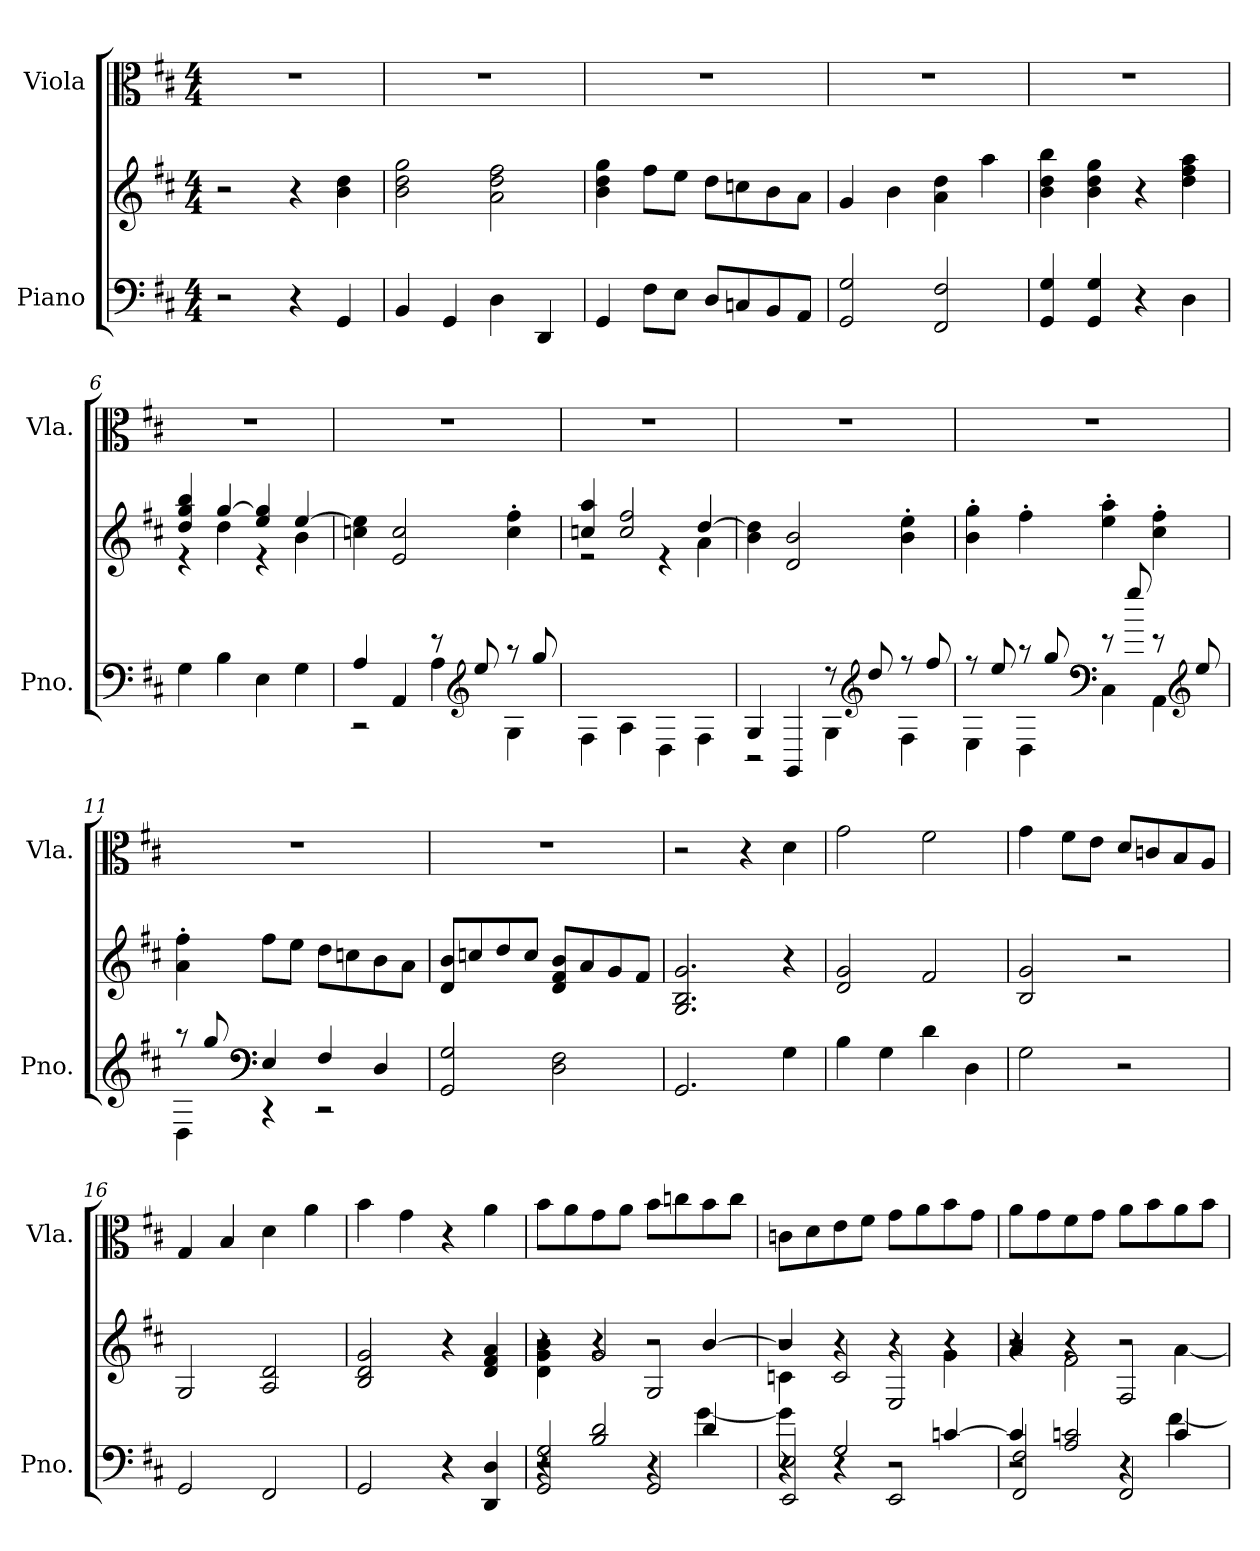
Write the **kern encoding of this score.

**kern	**kern	**kern
*part2	*part2	*part1
*staff3	*staff2	*staff1
*I"Piano	*	*I"Viola
*I'Pno.	*	*I'Vla.
*clefF4	*clefG2	*clefC3
*k[f#c#]	*k[f#c#]	*k[f#c#]
*M4/4	*M4/4	*M4/4
*MM214	*MM214	*MM214
=1	=1	=1
*	*	*^
2r	2r	1r	2.ryy
4r	4r	.	.
*	*	*MM160	*
4GG/	4b\ 4dd\	.	4ryy
*	*	*v	*v
=2	=2	=2
4BB/	2b\ 2dd\ 2gg\	1r
4GG/	.	.
4D\	2a\ 2dd\ 2ff#\	.
4DD/	.	.
=3	=3	=3
4GG/	4b\ 4dd\ 4gg\	1r
8F#\L	8ff#\L	.
8E\J	8ee\J	.
8D/L	8dd\L	.
8Cn/	8ccn\	.
8BB/	8b\	.
8AA/J	8a\J	.
=4	=4	=4
2GG/ 2G/	4g/	1r
.	4b\	.
2FF#/ 2F#/	4a\ 4dd\	.
.	4aa\	.
=5	=5	=5
4GG/ 4G/	4b\ 4dd\ 4bb\	1r
4GG/ 4G/	4b\ 4dd\ 4gg\	.
4r	4r	.
4D\	4dd\ 4ff#\ 4aa\	.
=6	=6	=6
*	*^	*
4G\	4dd/ 4gg/ 4bb/	4r	1r
4B\	[4gg/	4dd\	.
4E\	4ee/ 4gg/]	4r	.
4G\	[4ee/	4b\	.
*	*v	*v	*
=7	=7	=7
*^	*	*
4A/	2r	4ccn\ 4ee\]	1r
4AA/	.	2e/ 2cc/	.
8r	4A\	.	.
*clefG2	*	*	*
8ee/	.	.	.
8r	4G\	4cc\' 4ff#\'	.
8gg/	.	.	.
*v	*v	*	*
!!LO:LB:g=z
=8	=8	=8
*	*^	*
4F#\	4ccn/ 4aa/	2r	1r
4A\	2cc/ 2ff#/	.	.
4D\	.	4r	.
4F#\	[4dd/	4a\	.
*	*v	*v	*
=9	=9	=9
*^	*	*
4G/	2r	4b\ 4dd\]	1r
4GG/	.	2d/ 2b/	.
8r	4G\	.	.
*clefG2	*	*	*
8dd/	.	.	.
8r	4F#\	4b\' 4ee\'	.
8ff#/	.	.	.
=10	=10	=10	=10
8r	4E\	4b\' 4gg\'	1r
8ee/	.	.	.
8r	4D\	4ff#'\	.
8gg/	.	.	.
*clefF4	*	*	*
8r	4C#\	4ee\' 4aa\'	.
8gg/	.	.	.
8r	4AA\	4cc#\' 4ff#\'	.
*clefG2	*	*	*
8ee/	.	.	.
=11	=11	=11	=11
8r	4D\	4a\' 4ff#\'	1r
8gg/	.	.	.
*clefF4	*	*	*
4E/	4r	8ff#\L	.
.	.	8ee\J	.
4F#/	2r	8dd\L	.
.	.	8ccn\	.
4D/	.	8b\	.
.	.	8a\J	.
*v	*v	*	*
!!LO:LB:g=z
=12	=12	=12
2GG/ 2G/	8d/ 8b/L	1r
.	8ccn/	.
.	8dd/	.
.	8cc/J	.
2D\ 2F#\	8d/ 8f#/ 8b/L	.
.	8a/	.
.	8g/	.
.	8f#/J	.
=13	=13	=13
2.GG/	2.G/ 2.B/ 2.g/	2r
.	.	4r
4G\	4r	4d\
=14	=14	=14
4B\	2d/ 2g/	2g\
4G\	.	.
4d\	2f#/	2f#\
4D\	.	.
=15	=15	=15
2G\	2B/ 2g/	4g\
.	.	8f#\L
.	.	8e\J
2r	2r	8d/L
.	.	8cn/
.	.	8B/
.	.	8A/J
=16	=16	=16
2GG/	2G/	4G/
.	.	4B/
2FF#/	2A/ 2d/	4d\
.	.	4a\
=17	=17	=17
2GG/	2B/ 2d/ 2g/	4b\
.	.	4g\
4r	4r	4r
4DD/ 4D/	4d/ 4f#/ 4a/	4a\
!!LO:PB:g=z
=18	=18	=18
*^	*^	*
*	*^	*	*^	*
4r	2r	2GG/ 2G/	4r	4d\ 4g\ 4b\	2r	8b\L
.	.	.	.	.	.	8a\
2B/ 2d/	.	.	2g/	4r	.	8g\
.	.	.	.	.	.	8a\J
.	4r	2GG/	.	2r	2G/	8b\L
.	.	.	.	.	.	8ccn\
4d/	[4g\	.	[4b/	.	.	8b\
.	.	.	.	.	.	8cc\J
=19	=19	=19	=19	=19	=19	=19
4r	4g\]	2EE/ 2E/	4b/]	4cn\	2r	8cn\L
.	.	.	.	.	.	8d\
2G/	4r	.	2c/	4r	.	8e\
.	.	.	.	.	.	8f#\J
.	2r	2EE/	.	4r	2E/	8g\L
.	.	.	.	.	.	8a\
[4cn/	.	.	4r	4g\	.	8b\
.	.	.	.	.	.	8g\J
=20	=20	=20	=20	=20	=20	=20
4c/]	2r	2FF#/ 2F#/	4a/	4r	2r	8a\L
.	.	.	.	.	.	8g\
2A/ 2cn/	.	.	4r	2f#\	.	8f#\
.	.	.	.	.	.	8g\J
.	4r	2FF#/	2r	.	2F#/	8a\L
.	.	.	.	.	.	8b\
4c/	[4f#\	.	.	[4a\	.	8a\
.	.	.	.	.	.	8b\J
*v	*v	*v	*	*	*	*
*	*v	*v	*v	*
=	=	=
*-	*-	*-
